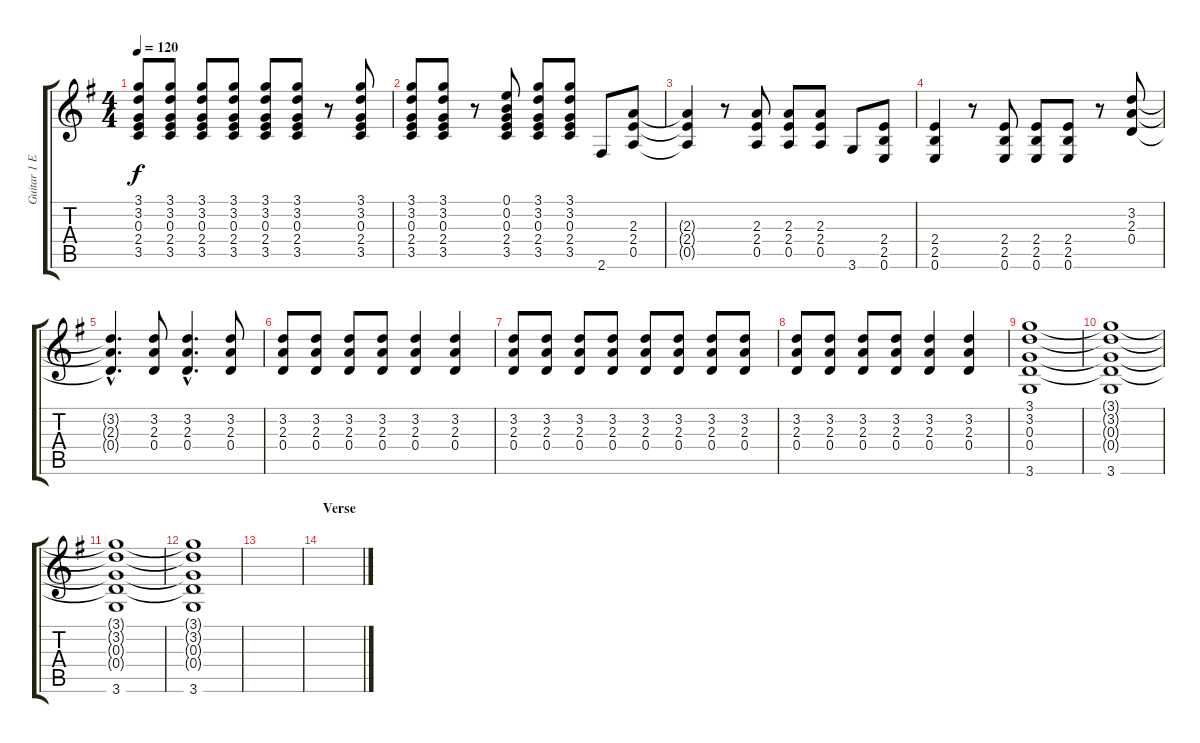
\track ("Guitar 1 Electric" "Guitar 1 E") {instrument overdrivenguitar}
\staff {score tabs}
\tuning (E4 B3 G3 D3 A2 E2) {hide}
\ts (4 4)
\tempo 120
\clef g2
\ks g
(3.1 3.2 0.3 2.4 3.5).8{dy f} (3.1 3.2 0.3 2.4 3.5).8 (3.1 3.2 0.3 2.4 3.5).8 (3.1 3.2 0.3 2.4 3.5).8 (3.1 3.2 0.3 2.4 3.5).8 (3.1 3.2 0.3 2.4 3.5).8 r.8 (3.1 3.2 0.3 2.4 3.5).8 |
(3.1 3.2 0.3 2.4 3.5).8 (3.1 3.2 0.3 2.4 3.5).8 r.8 (0.1 0.2 0.3 2.4 3.5).8 (3.1 3.2 0.3 2.4 3.5).8 (3.1 3.2 0.3 2.4 3.5).8 2.6.8 (2.3 2.4 0.5).8 |
(2.3{t} 2.4{t} 0.5{t}).4 r.8 (2.3 2.4 0.5).8 (2.3 2.4 0.5).8 (2.3 2.4 0.5).8 3.6.8 (2.4 2.5 0.6).8 |
(2.4 2.5 0.6).4 r.8 (2.4 2.5 0.6).8 (2.4 2.5 0.6).8 (2.4 2.5 0.6).8 r.8 (3.2 2.3 0.4).8 |
(3.2{hac t} 2.3{hac t} 0.4{hac t}).4{d} (3.2 2.3 0.4).8 (3.2{hac} 2.3{hac} 0.4{hac}).4{d} (3.2 2.3 0.4).8 |
(3.2 2.3 0.4).8 (3.2 2.3 0.4).8 (3.2 2.3 0.4).8 (3.2 2.3 0.4).8 (3.2 2.3 0.4).4 (3.2 2.3 0.4).4 |
(3.2 2.3 0.4).8 (3.2 2.3 0.4).8 (3.2 2.3 0.4).8 (3.2 2.3 0.4).8 (3.2 2.3 0.4).8 (3.2 2.3 0.4).8 (3.2 2.3 0.4).8 (3.2 2.3 0.4).8 |
(3.2 2.3 0.4).8 (3.2 2.3 0.4).8 (3.2 2.3 0.4).8 (3.2 2.3 0.4).8 (3.2 2.3 0.4).4 (3.2 2.3 0.4).4 |
(3.1 3.2 0.3 0.4 3.6).1 |
(3.1{t} 3.2{t} 0.3{t} 0.4{t} 3.6).1 |
(3.1{t} 3.2{t} 0.3{t} 0.4{t} 3.6).1 |
(3.1{t} 3.2{t} 0.3{t} 0.4{t} 3.6).1 |
|
\section ("" "Verse")
